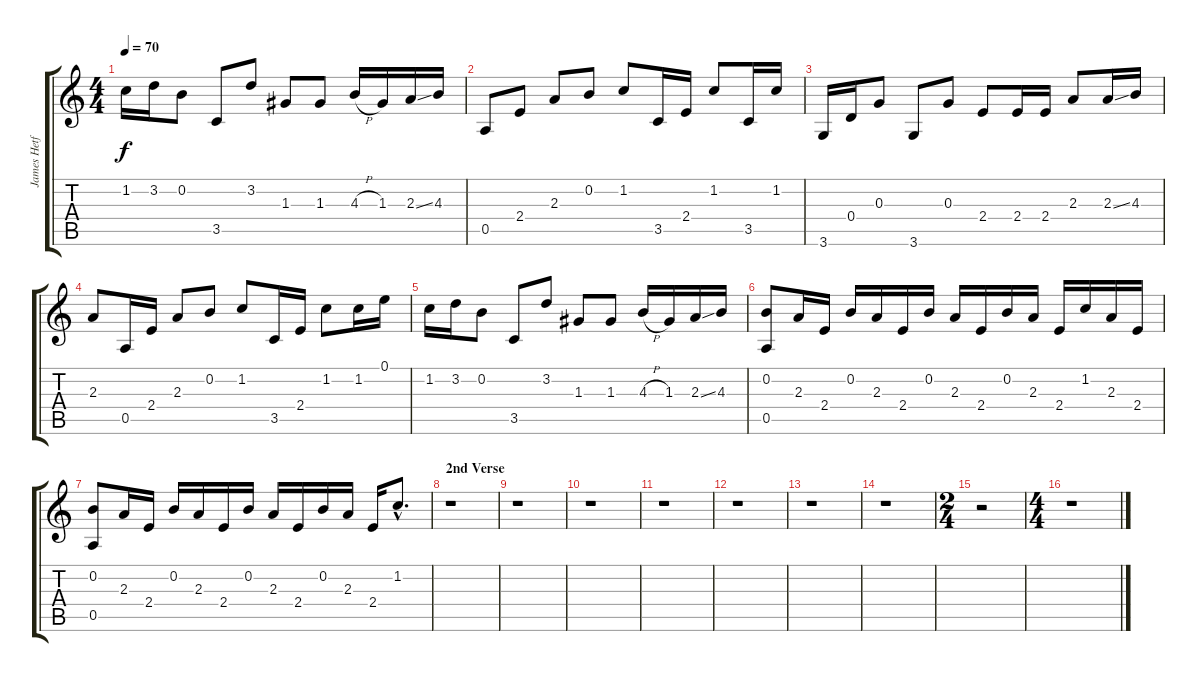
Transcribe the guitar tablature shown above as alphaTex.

\track ("James Hetfield (Acoustic Guitar)" "James Hetf") {instrument acousticguitarsteel}
\staff {score tabs}
\tuning (E4 B3 G3 D3 A2 E2) {hide}
\ts (4 4)
\tempo 70
\clef g2
\ks c
1.2.16{dy f} 3.2.16 0.2.8 3.5.8 3.2.8 1.3.8 1.3.8 4.3{h}.16 1.3.16 2.3{ss}.16 4.3.16 |
0.5.8 2.4.8 2.3.8 0.2.8 1.2.8 3.5.16 2.4.16 1.2.8 3.5.16 1.2.16 |
3.6.16 0.4.16 0.3.8 3.6.8 0.3.8 2.4.8 2.4.16 2.4.16 2.3.8 2.3{ss}.16 4.3.16 |
2.3.8 0.5.16 2.4.16 2.3.8 0.2.8 1.2.8 3.5.16 2.4.16 1.2.8 1.2.16 0.1.16 |
1.2.16 3.2.16 0.2.8 3.5.8 3.2.8 1.3.8 1.3.8 4.3{h}.16 1.3.16 2.3{ss}.16 4.3.16 |
(0.2 0.5).8 2.3.16 2.4.16 0.2.16 2.3.16 2.4.16 0.2.16 2.3.16 2.4.16 0.2.16 2.3.16 2.4.16 1.2.16 2.3.16 2.4.16 |
(0.2 0.5).8 2.3.16 2.4.16 0.2.16 2.3.16 2.4.16 0.2.16 2.3.16 2.4.16 0.2.16 2.3.16 2.4.16 1.2{hac}.8{d} |
\section ("" "2nd Verse")
r.1 |
r.1 |
r.1 |
r.1 |
r.1 |
r.1 |
r.1 |
\ts (2 4)
r.2 |
\ts (4 4)
r.1
